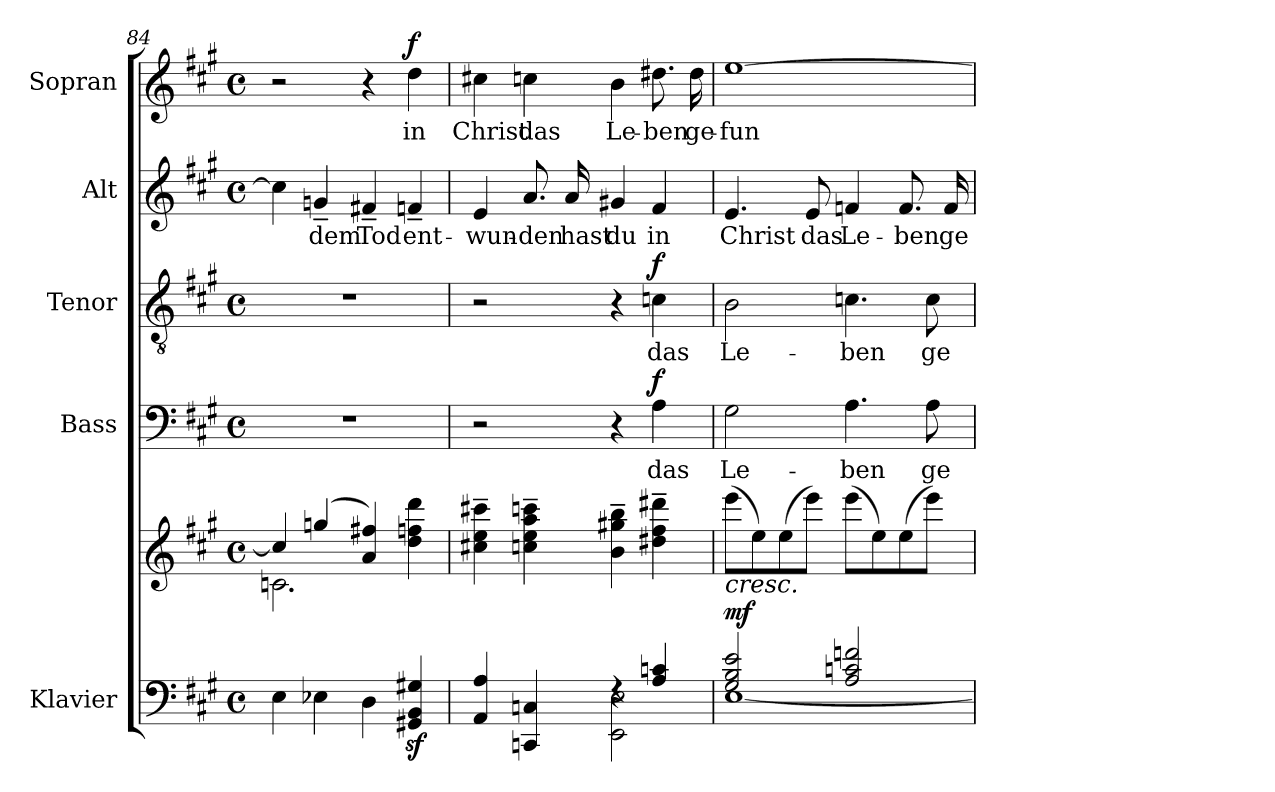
**kern	**kern	**dynam	**kern	**text	**dynam	**kern	**text	**dynam	**kern	**text	**kern	**text	**dynam
*part5	*part5	*part5	*part4	*part4	*part4	*part3	*part3	*part3	*part2	*part2	*part1	*part1	*part1
*staff6	*staff5	*staff5/6	*staff4	*staff4	*staff4	*staff3	*staff3	*staff3	*staff2	*staff2	*staff1	*staff1	*staff1
*I"Klavier	*	*	*I"Bass	*	*	*I"Tenor	*	*	*I"Alt	*	*I"Sopran	*	*
*	*	*	*I'B	*	*	*I'T	*	*	*I'A	*	*I'S	*	*
*clefF4	*clefG2	*	*clefF4	*	*	*clefGv2	*	*	*clefG2	*	*clefG2	*	*
*k[f#c#g#]	*k[f#c#g#]	*	*k[f#c#g#]	*	*	*k[f#c#g#]	*	*	*k[f#c#g#]	*	*k[f#c#g#]	*	*
*M4/4	*M4/4	*	*M4/4	*	*	*M4/4	*	*	*M4/4	*	*M4/4	*	*
*met(c)	*met(c)	*	*met(c)	*	*	*met(c)	*	*	*met(c)	*	*met(c)	*	*
=84	=84	=84	=84	=84	=84	=84	=84	=84	=84	=84	=84	=84	=84
*	*^	*	*	*	*	*	*	*	*	*	*	*	*
4E\	4cc/]	2.cn\	.	1r	.	.	1r	.	.	4cc\]	.	2r	.	.
!	!	!	!	!	!	!	!	!	!	!	!LO:LY:b	!	!	!
4E-X\	(4ggn/	.	.	.	.	.	.	.	.	4gn~/	dem	.	.	.
!	!	!	!	!	!	!	!	!	!	!	!LO:LY:b	!	!	!
4D\	4a/ 4ff#X/)	.	.	.	.	.	.	.	.	4f#X~/	Tod	4r	.	.
!	!	!	!	!	!	!	!	!	!	!	!LO:LY:b	!	!LO:LY:b	!LO:DY:a
4GG#X/z> 4BB/z> 4G#X/z>	4dd\ 4ffn\ 4ddd\	4ryy	.	.	.	.	.	.	.	4fn~/	ent-	4dd\	in	f
=85	=85	=85	=85	=85	=85	=85	=85	=85	=85	=85	=85	=85	=85	=85
*^	*	*	*	*	*	*	*	*	*	*	*	*	*	*
!	!	!	!	!	!	!	!	!	!	!	!	!LO:LY:b	!	!LO:LY:b	!
*	*	*v	*v	*	*	*	*	*	*	*	*	*	*	*	*
4AA/ 4A/	2ryy	4cc#X\~ 4ee\~ 4ccc#X\~	.	2r	.	.	2r	.	.	4e/	-wun-	4cc#X\	Christ	.
!	!	!	!	!	!	!	!	!	!	!	!LO:LY:b	!	!LO:LY:b	!
4CCn/ 4Cn/	.	4ccn\~ 4ee\~ 4aa\~ 4cccn\~	.	.	.	.	.	.	.	8.a/	-den	4ccn\	das	.
!	!	!	!	!	!	!	!	!	!	!	!LO:LY:b	!	!	!
.	.	.	.	.	.	.	.	.	.	16a/	hast	.	.	.
!	!	!	!	!	!	!	!	!	!	!	!LO:LY:b	!	!LO:LY:b	!
4rF	2EE\ 2E\	4b\~ 4gg#X\~ 4bb\~	.	4r	.	.	4r	.	.	4g#X/	du	4b\	Le-	.
!	!	!	!	!	!LO:LY:b	!LO:DY:a	!	!LO:LY:b	!LO:DY:a	!	!LO:LY:b	!	!LO:LY:b	!
4A/ 4cn/	.	4dd#X\~ 4ff#\~ 4ddd#X\~	.	4A\	das	f	4cn\	das	f	4f#/	in	8.dd#X\	-ben	.
!	!	!	!	!	!	!	!	!	!	!	!	!	!LO:LY:b	!
.	.	.	.	.	.	.	.	.	.	.	.	16dd#\	ge-	.
=86	=86	=86	=86	=86	=86	=86	=86	=86	=86	=86	=86	=86	=86	=86
!LO:TX:a:i:t=cresc.	!	!	!	!	!	!	!	!	!	!	!	!	!	!
!	!	!	!LO:DY:a=2	!	!LO:LY:b	!	!	!LO:LY:b	!	!	!LO:LY:b	!	!LO:LY:b	!
2G#/ 2B/ 2e/	[1E	(8eee\L	mf	2G#\	Le-	.	2B\	Le-	.	4.e/	Christ	[1ee	-fun-	.
.	.	8ee\)	.	.	.	.	.	.	.	.	.	.	.	.
.	.	(8ee\	.	.	.	.	.	.	.	.	.	.	.	.
!	!	!	!	!	!	!	!	!	!	!	!LO:LY:b	!	!	!
.	.	8eee\J)	.	.	.	.	.	.	.	8e/	das	.	.	.
!	!	!	!	!	!LO:LY:b	!	!	!LO:LY:b	!	!	!LO:LY:b	!	!	!
2A/ 2cn/ 2fn/	.	(8eee\L	.	4.A\	-ben	.	4.cn\	-ben	.	4fn/	Le-	.	.	.
.	.	8ee\)	.	.	.	.	.	.	.	.	.	.	.	.
!	!	!	!	!	!	!	!	!	!	!	!LO:LY:b	!	!	!
.	.	(8ee\	.	.	.	.	.	.	.	8.f/	-ben	.	.	.
!	!	!	!	!	!LO:LY:b	!	!	!LO:LY:b	!	!	!	!	!	!
.	.	8eee\J)	.	8A\	ge-	.	8c\	ge-	.	.	.	.	.	.
!	!	!	!	!	!	!	!	!	!	!	!LO:LY:b	!	!	!
.	.	.	.	.	.	.	.	.	.	16f/	ge-	.	.	.
*v	*v	*	*	*	*	*	*	*	*	*	*	*	*	*
=	=	=	=	=	=	=	=	=	=	=	=	=	=
*-	*-	*-	*-	*-	*-	*-	*-	*-	*-	*-	*-	*-	*-
